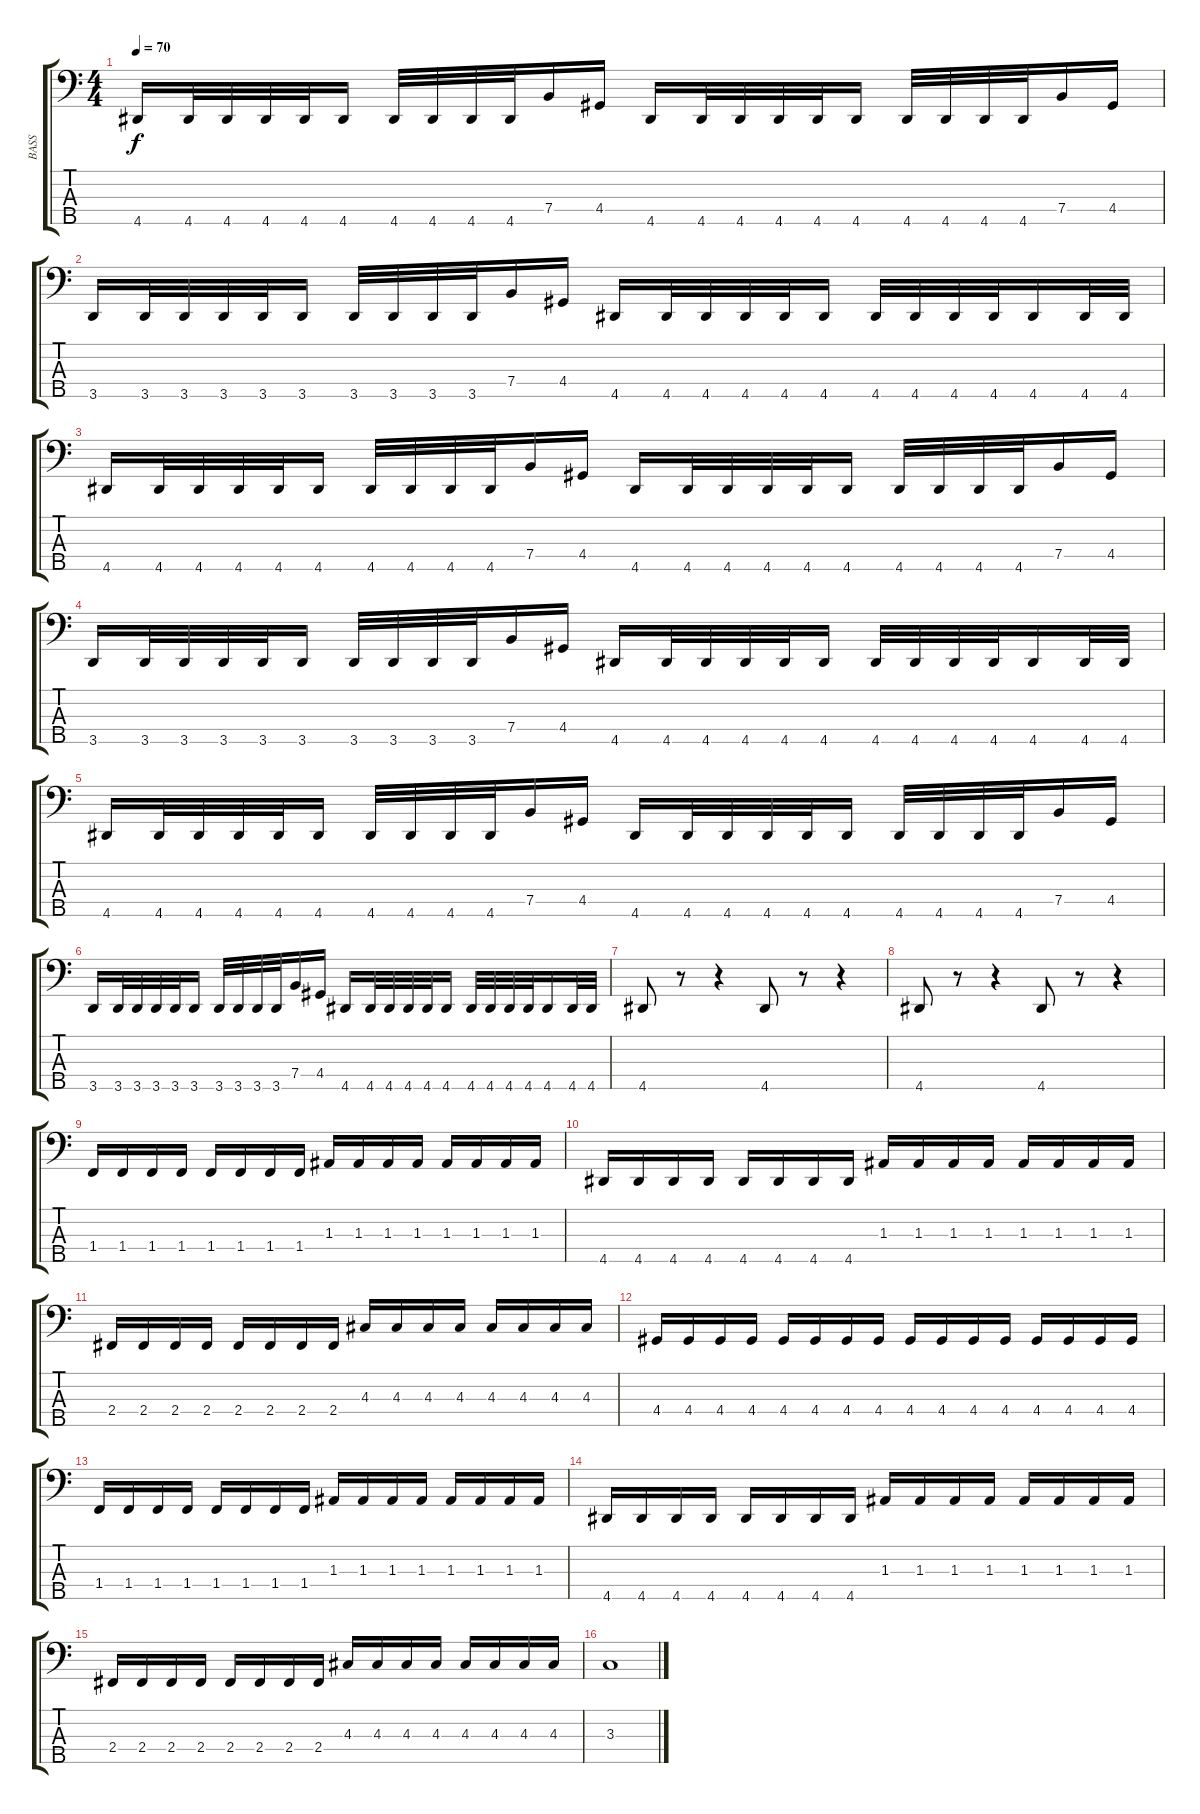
\track ("BASS" "BASS") {instrument electricbassfinger}
\staff {score tabs}
\tuning (G2 D2 A1 E1 B0) {hide}
\ts (4 4)
\tempo 70
\clef f4
\ks c
4.5.16{dy f} 4.5.32 4.5.32 4.5.32 4.5.32 4.5.16 4.5.32 4.5.32 4.5.32 4.5.32 7.4.16 4.4.16 4.5.16 4.5.32 4.5.32 4.5.32 4.5.32 4.5.16 4.5.32 4.5.32 4.5.32 4.5.32 7.4.16 4.4.16 |
3.5.16 3.5.32 3.5.32 3.5.32 3.5.32 3.5.16 3.5.32 3.5.32 3.5.32 3.5.32 7.4.16 4.4.16 4.5.16 4.5.32 4.5.32 4.5.32 4.5.32 4.5.16 4.5.32 4.5.32 4.5.32 4.5.32 4.5.16 4.5.32 4.5.32 |
4.5.16 4.5.32 4.5.32 4.5.32 4.5.32 4.5.16 4.5.32 4.5.32 4.5.32 4.5.32 7.4.16 4.4.16 4.5.16 4.5.32 4.5.32 4.5.32 4.5.32 4.5.16 4.5.32 4.5.32 4.5.32 4.5.32 7.4.16 4.4.16 |
3.5.16 3.5.32 3.5.32 3.5.32 3.5.32 3.5.16 3.5.32 3.5.32 3.5.32 3.5.32 7.4.16 4.4.16 4.5.16 4.5.32 4.5.32 4.5.32 4.5.32 4.5.16 4.5.32 4.5.32 4.5.32 4.5.32 4.5.16 4.5.32 4.5.32 |
4.5.16 4.5.32 4.5.32 4.5.32 4.5.32 4.5.16 4.5.32 4.5.32 4.5.32 4.5.32 7.4.16 4.4.16 4.5.16 4.5.32 4.5.32 4.5.32 4.5.32 4.5.16 4.5.32 4.5.32 4.5.32 4.5.32 7.4.16 4.4.16 |
3.5.16 3.5.32 3.5.32 3.5.32 3.5.32 3.5.16 3.5.32 3.5.32 3.5.32 3.5.32 7.4.16 4.4.16 4.5.16 4.5.32 4.5.32 4.5.32 4.5.32 4.5.16 4.5.32 4.5.32 4.5.32 4.5.32 4.5.16 4.5.32 4.5.32 |
4.5.8 r.8 r.4 4.5.8 r.8 r.4 |
4.5.8 r.8 r.4 4.5.8 r.8 r.4 |
1.4.16 1.4.16 1.4.16 1.4.16 1.4.16 1.4.16 1.4.16 1.4.16 1.3.16 1.3.16 1.3.16 1.3.16 1.3.16 1.3.16 1.3.16 1.3.16 |
4.5.16 4.5.16 4.5.16 4.5.16 4.5.16 4.5.16 4.5.16 4.5.16 1.3.16 1.3.16 1.3.16 1.3.16 1.3.16 1.3.16 1.3.16 1.3.16 |
2.4.16 2.4.16 2.4.16 2.4.16 2.4.16 2.4.16 2.4.16 2.4.16 4.3.16 4.3.16 4.3.16 4.3.16 4.3.16 4.3.16 4.3.16 4.3.16 |
4.4.16 4.4.16 4.4.16 4.4.16 4.4.16 4.4.16 4.4.16 4.4.16 4.4.16 4.4.16 4.4.16 4.4.16 4.4.16 4.4.16 4.4.16 4.4.16 |
1.4.16 1.4.16 1.4.16 1.4.16 1.4.16 1.4.16 1.4.16 1.4.16 1.3.16 1.3.16 1.3.16 1.3.16 1.3.16 1.3.16 1.3.16 1.3.16 |
4.5.16 4.5.16 4.5.16 4.5.16 4.5.16 4.5.16 4.5.16 4.5.16 1.3.16 1.3.16 1.3.16 1.3.16 1.3.16 1.3.16 1.3.16 1.3.16 |
2.4.16 2.4.16 2.4.16 2.4.16 2.4.16 2.4.16 2.4.16 2.4.16 4.3.16 4.3.16 4.3.16 4.3.16 4.3.16 4.3.16 4.3.16 4.3.16 |
3.3.1
